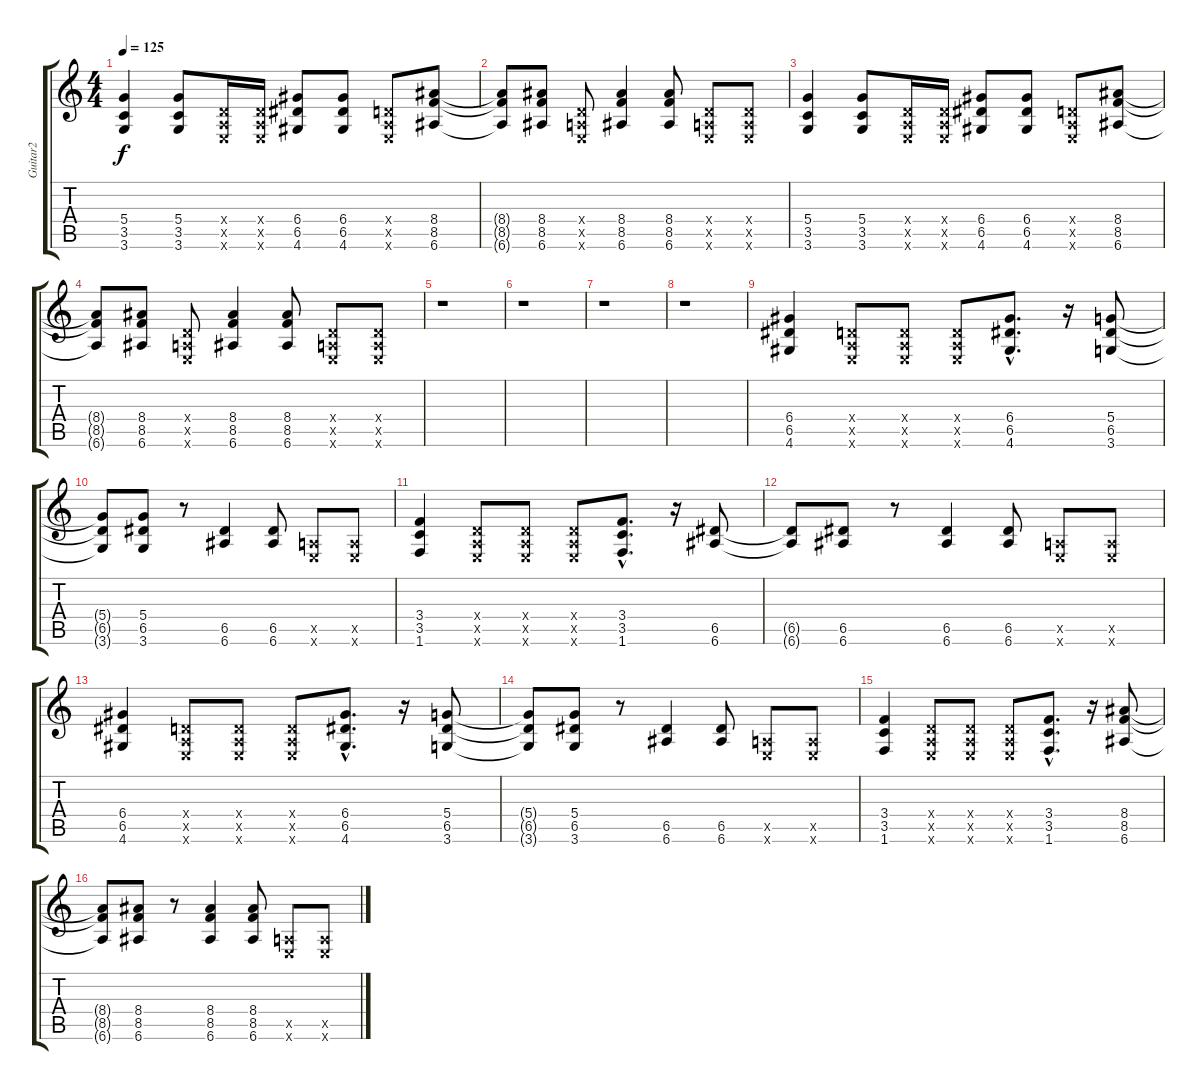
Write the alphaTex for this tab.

\track ("Guitar2" "Guitar2") {instrument distortionguitar}
\staff {score tabs}
\tuning (E4 B3 G3 D3 A2 E2) {hide}
\ts (4 4)
\tempo 125
\clef g2
\ks c
(5.4 3.5 3.6).4{dy f} (5.4 3.5 3.6).8 (0.4{x} 0.5{x} 0.6{x}).16 (0.4{x} 0.5{x} 0.6{x}).16 (6.4 6.5 4.6).8 (6.4 6.5 4.6).8 (0.4{x} 0.5{x} 0.6{x}).8 (8.4 8.5 6.6).8 |
(8.4{t} 8.5{t} 6.6{t}).8 (8.4 8.5 6.6).8 (0.4{x} 0.5{x} 0.6{x}).8 (8.4 8.5 6.6).4 (8.4 8.5 6.6).8 (0.4{x} 0.5{x} 0.6{x}).8 (0.4{x} 0.5{x} 0.6{x}).8 |
(5.4 3.5 3.6).4 (5.4 3.5 3.6).8 (0.4{x} 0.5{x} 0.6{x}).16 (0.4{x} 0.5{x} 0.6{x}).16 (6.4 6.5 4.6).8 (6.4 6.5 4.6).8 (0.4{x} 0.5{x} 0.6{x}).8 (8.4 8.5 6.6).8 |
(8.4{t} 8.5{t} 6.6{t}).8 (8.4 8.5 6.6).8 (0.4{x} 0.5{x} 0.6{x}).8 (8.4 8.5 6.6).4 (8.4 8.5 6.6).8 (0.4{x} 0.5{x} 0.6{x}).8 (0.4{x} 0.5{x} 0.6{x}).8 |
r.1 |
r.1 |
r.1 |
r.1 |
(6.4 6.5 4.6).4 (0.4{x} 0.5{x} 0.6{x}).8 (0.4{x} 0.5{x} 0.6{x}).8 (0.4{x} 0.5{x} 0.6{x}).8 (6.4{hac} 6.5{hac} 4.6{hac}).8{d} r.16 (5.4 6.5 3.6).8 |
(5.4{t} 6.5{t} 3.6{t}).8 (5.4 6.5 3.6).8 r.8 (6.5 6.6).4 (6.5 6.6).8 (0.5{x} 0.6{x}).8 (0.5{x} 0.6{x}).8 |
(3.4 3.5 1.6).4 (0.4{x} 0.5{x} 0.6{x}).8 (0.4{x} 0.5{x} 0.6{x}).8 (0.4{x} 0.5{x} 0.6{x}).8 (3.4{hac} 3.5{hac} 1.6{hac}).8{d} r.16 (6.5 6.6).8 |
(6.5{t} 6.6{t}).8 (6.5 6.6).8 r.8 (6.5 6.6).4 (6.5 6.6).8 (0.5{x} 0.6{x}).8 (0.5{x} 0.6{x}).8 |
(6.4 6.5 4.6).4 (0.4{x} 0.5{x} 0.6{x}).8 (0.4{x} 0.5{x} 0.6{x}).8 (0.4{x} 0.5{x} 0.6{x}).8 (6.4{hac} 6.5{hac} 4.6{hac}).8{d} r.16 (5.4 6.5 3.6).8 |
(5.4{t} 6.5{t} 3.6{t}).8 (5.4 6.5 3.6).8 r.8 (6.5 6.6).4 (6.5 6.6).8 (0.5{x} 0.6{x}).8 (0.5{x} 0.6{x}).8 |
(3.4 3.5 1.6).4 (0.4{x} 0.5{x} 0.6{x}).8 (0.4{x} 0.5{x} 0.6{x}).8 (0.4{x} 0.5{x} 0.6{x}).8 (3.4{hac} 3.5{hac} 1.6{hac}).8{d} r.16 (8.4 8.5 6.6).8 |
(8.4{t} 8.5{t} 6.6{t}).8 (8.4 8.5 6.6).8 r.8 (8.4 8.5 6.6).4 (8.4 8.5 6.6).8 (0.5{x} 0.6{x}).8 (0.5{x} 0.6{x}).8
